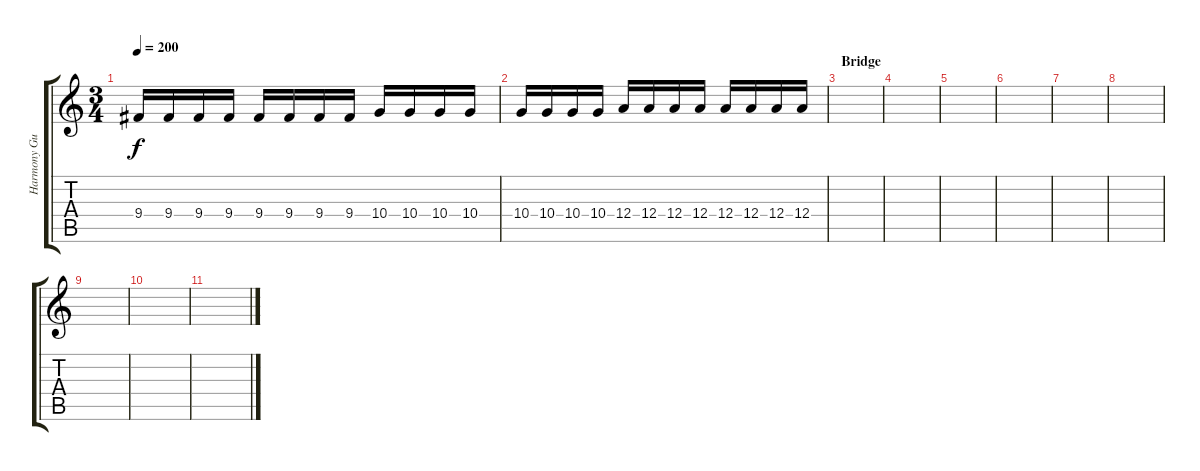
\track ("Harmony Guitar" "Harmony Gu") {instrument distortionguitar}
\staff {score tabs}
\tuning (B3 Gb3 D3 A2 E2 B1) {hide}
\ts (3 4)
\tempo 200
\clef g2
\ks c
9.4.16{dy f} 9.4.16 9.4.16 9.4.16 9.4.16 9.4.16 9.4.16 9.4.16 10.4.16 10.4.16 10.4.16 10.4.16 |
10.4.16 10.4.16 10.4.16 10.4.16 12.4.16 12.4.16 12.4.16 12.4.16 12.4.16 12.4.16 12.4.16 12.4.16 |
\section ("" "Bridge")
|
|
|
|
|
|
|
|
\section ("" "")
